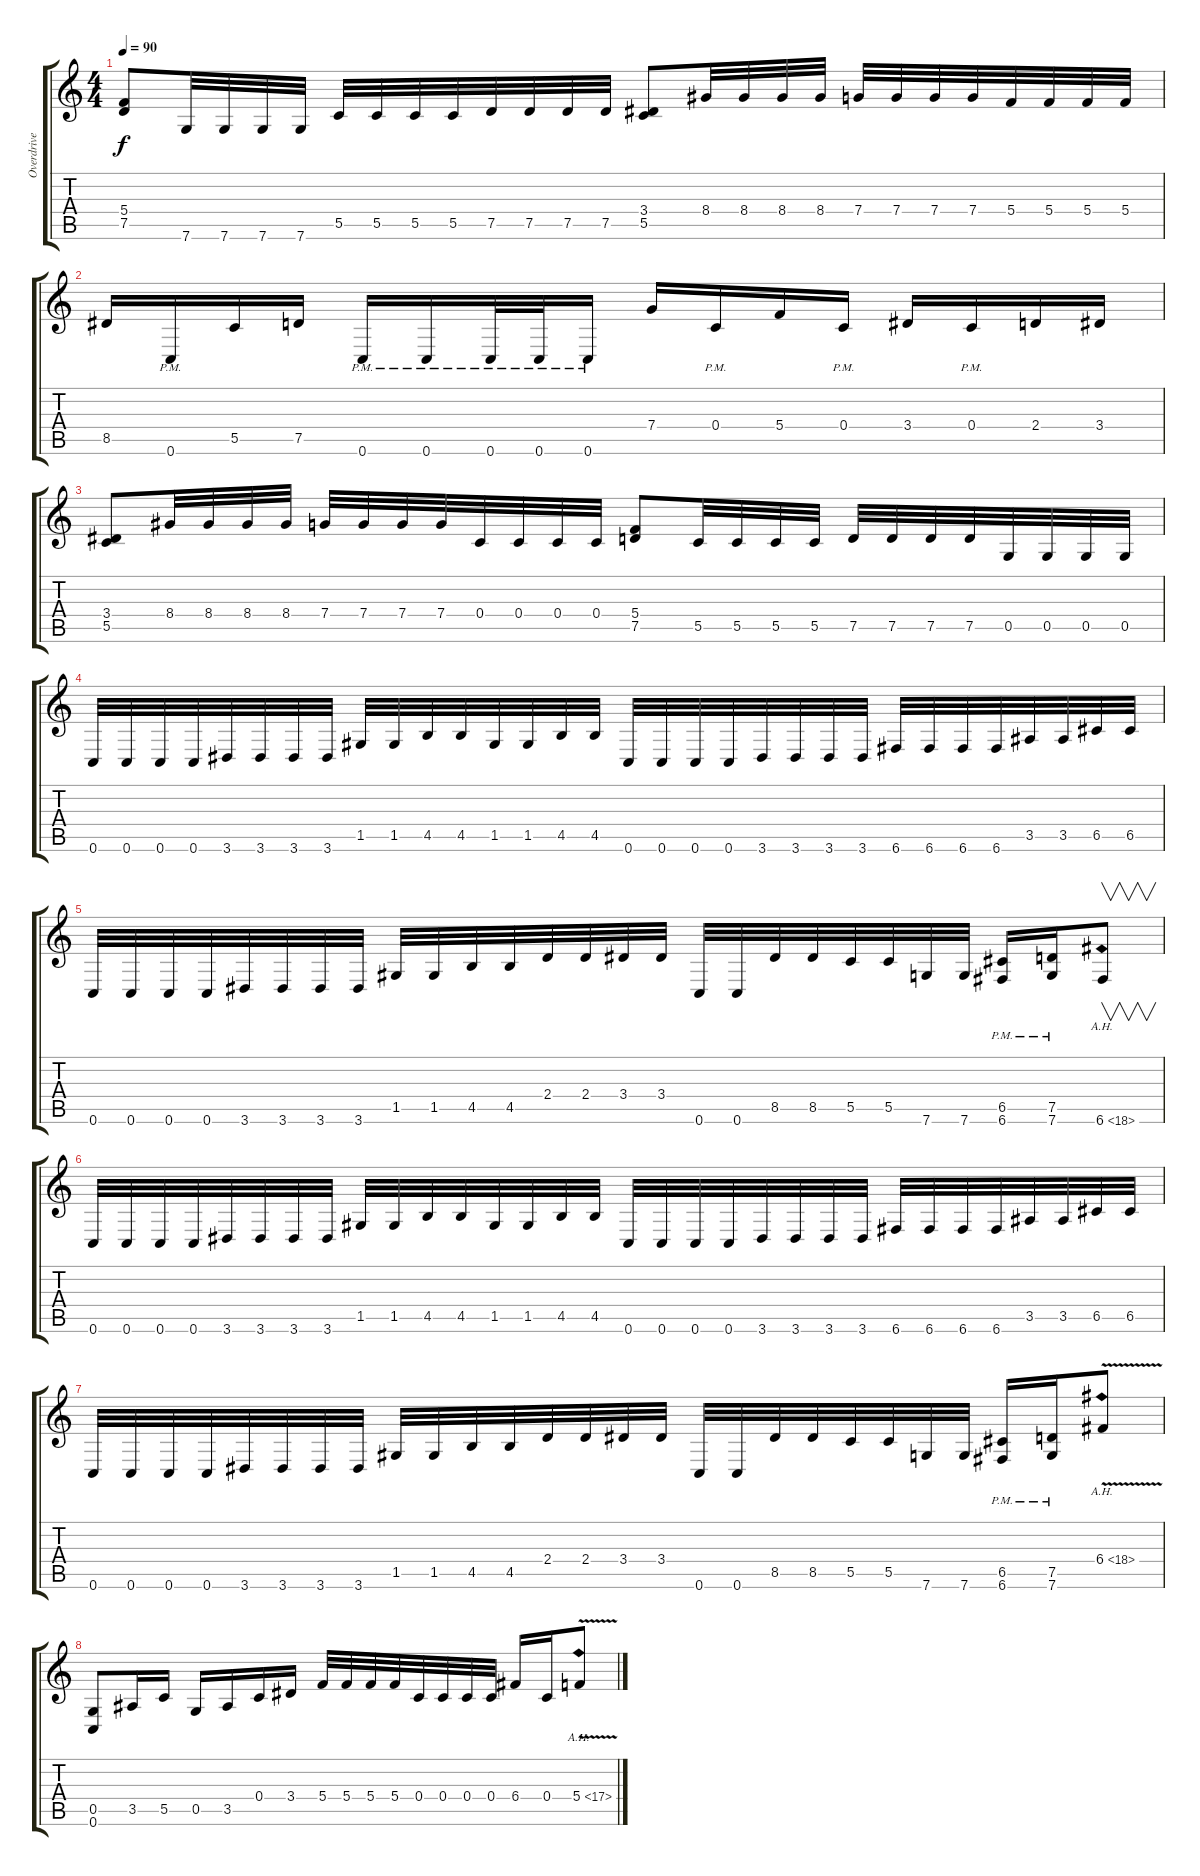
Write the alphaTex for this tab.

\track ("Overdrive" "Overdrive") {instrument distortionguitar}
\staff {score tabs}
\tuning (D4 A3 F3 C3 G2 C2) {hide}
\ts (4 4)
\tempo 90
\clef g2
\ks c
(5.4 7.5).8{dy f} 7.6.32 7.6.32 7.6.32 7.6.32 5.5.32 5.5.32 5.5.32 5.5.32 7.5.32 7.5.32 7.5.32 7.5.32 (3.4 5.5).8 8.4.32 8.4.32 8.4.32 8.4.32 7.4.32 7.4.32 7.4.32 7.4.32 5.4.32 5.4.32 5.4.32 5.4.32 |
8.5.16 0.6{pm}.16 5.5.16 7.5.16 0.6{pm}.16 0.6{pm}.16 0.6{pm}.32 0.6{pm}.32 0.6{pm}.16 7.4.16 0.4{pm}.16 5.4.16 0.4{pm}.16 3.4.16 0.4{pm}.16 2.4.16 3.4.16 |
(3.4 5.5).8 8.4.32 8.4.32 8.4.32 8.4.32 7.4.32 7.4.32 7.4.32 7.4.32 0.4.32 0.4.32 0.4.32 0.4.32 (5.4 7.5).8 5.5.32 5.5.32 5.5.32 5.5.32 7.5.32 7.5.32 7.5.32 7.5.32 0.5.32 0.5.32 0.5.32 0.5.32 |
0.6.32 0.6.32 0.6.32 0.6.32 3.6.32 3.6.32 3.6.32 3.6.32 1.5.32 1.5.32 4.5.32 4.5.32 1.5.32 1.5.32 4.5.32 4.5.32 0.6.32 0.6.32 0.6.32 0.6.32 3.6.32 3.6.32 3.6.32 3.6.32 6.6.32 6.6.32 6.6.32 6.6.32 3.5.32 3.5.32 6.5.32 6.5.32 |
0.6.32 0.6.32 0.6.32 0.6.32 3.6.32 3.6.32 3.6.32 3.6.32 1.5.32 1.5.32 4.5.32 4.5.32 2.4.32 2.4.32 3.4.32 3.4.32 0.6.32 0.6.32 8.5.32 8.5.32 5.5.32 5.5.32 7.6.32 7.6.32 (6.5{pm} 6.6{pm}).16 (7.5{pm} 7.6{pm}).16 6.6{ah 12}.8{v} |
0.6.32 0.6.32 0.6.32 0.6.32 3.6.32 3.6.32 3.6.32 3.6.32 1.5.32 1.5.32 4.5.32 4.5.32 1.5.32 1.5.32 4.5.32 4.5.32 0.6.32 0.6.32 0.6.32 0.6.32 3.6.32 3.6.32 3.6.32 3.6.32 6.6.32 6.6.32 6.6.32 6.6.32 3.5.32 3.5.32 6.5.32 6.5.32 |
0.6.32 0.6.32 0.6.32 0.6.32 3.6.32 3.6.32 3.6.32 3.6.32 1.5.32 1.5.32 4.5.32 4.5.32 2.4.32 2.4.32 3.4.32 3.4.32 0.6.32 0.6.32 8.5.32 8.5.32 5.5.32 5.5.32 7.6.32 7.6.32 (6.5{pm} 6.6{pm}).16 (7.5{pm} 7.6{pm}).16 6.4{ah 12 v}.8 |
(0.5 0.6).8 3.5.16 5.5.16 0.5.16 3.5.16 0.4.16 3.4.16 5.4.32 5.4.32 5.4.32 5.4.32 0.4.32 0.4.32 0.4.32 0.4.32 6.4.16 0.4.16 5.4{ah 12 v}.8
